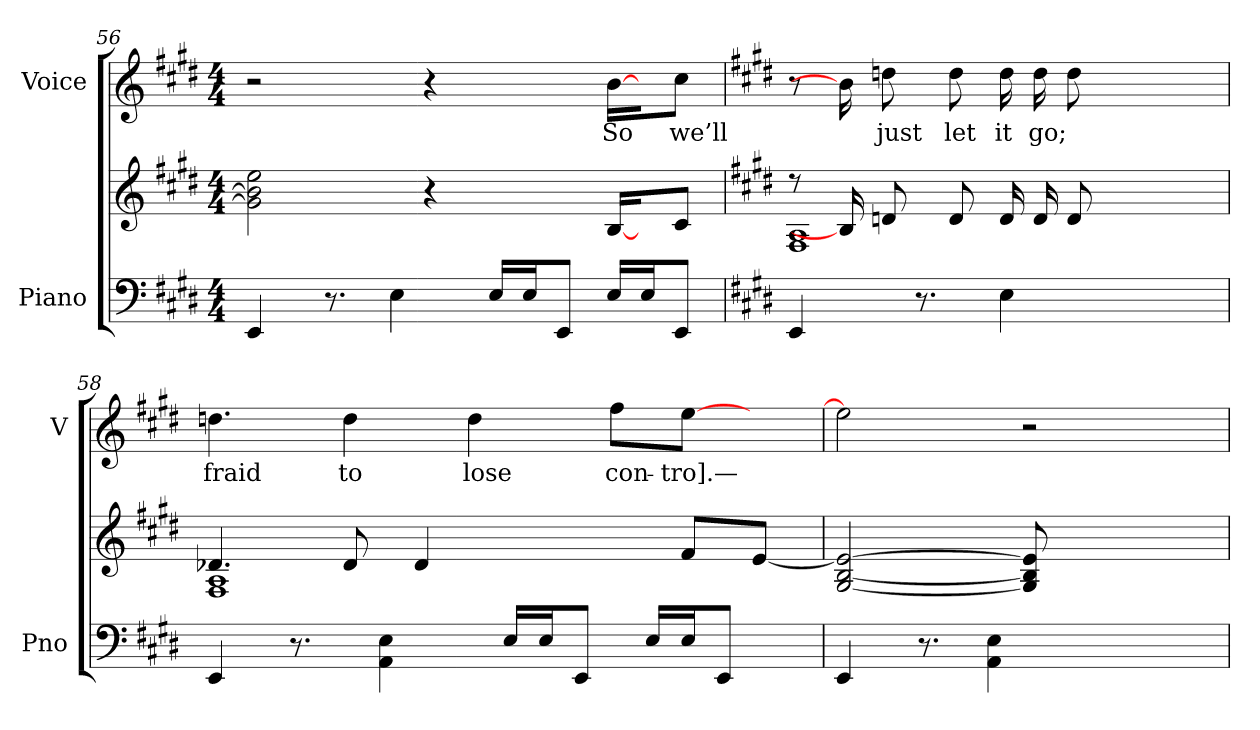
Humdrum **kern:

**kern	**kern	**kern	**text
*part2	*part2	*part1	*part1
*staff3	*staff2	*staff1	*staff1
*I"Piano	*	*I"Voice	*
*I'Pno	*	*I'V	*
*clefF4	*clefG2	*clefG2	*
*k[f#c#g#d#]	*k[f#c#g#d#]	*k[f#c#g#d#]	*
*M4/4	*M4/4	*M4/4	*
=56	=56	=56	=56
4EE/	2g#\] 2b\] 2ee\	2r	.
8.r	.	.	.
4E\	.	.	.
.	4r	4r	.
16E/LL	.	.	.
16E/J	8.ryy	8.ryy	.
8EE/J	.	.	.
!	!	!	!LO:LY:b
16E/LL	[16B/L	[16b\L	So
16E/J	16ryy	16ryy	.
!	!	!	!LO:LY:b
8EE/J	8c#/J	8cc#\J	we’ll
!!LO:PB:g=z
=57	=57	=57	=57
*k[f#c#g#d#]	*k[f#c#g#d#]	*k[f#c#g#d#]	*
*	*^	*	*
4EE/	8rdd	1F# 1A	8r	.
.	16B/L]	.	16b\L]	.
!	!	!	!	!LO:LY:b
.	8dn/	.	8ddn\	just
8.r	.	.	.	.
!	!	!	!	!LO:LY:b
.	8d/L	.	8dd\L	let
!	!	!	!	!LO:LY:b
4E\	16d/L	.	16dd\L	it
!	!	!	!	!LO:LY:b
.	16d/JJ	.	16dd\JJ	go;
.	8d/L	.	8dd\L	.
4ryy	4ryy	.	4ryy	.
16ryy	16ryy	.	16ryy	.
=58	=58	=58	=58	=58
!	!	!	!	!LO:LY:b
4EE/	4.d-X/	1F# 1A	4.ddn\	-fraid
8.r	.	.	.	.
!	!	!	!	!LO:LY:b
.	8d-/	.	4dd\	to
4AA\ 4E\	.	.	.	.
.	4d-/	.	.	.
!	!	!	!	!LO:LY:b
.	.	.	4dd\	lose
16E/LL	.	.	.	.
16E/J	2ryy	.	.	.
8EE/J	.	.	.	.
!	!	!	!	!LO:LY:b
.	.	.	8ff#\L	con-
16E/LL	.	.	.	.
!	!	!	!	!LO:LY:b
16E/J	.	8f#/L	[>8ee\J	-tro].—
8EE/J	.	.	.	.
.	.	[>8e/J	8ryy	.
16ryy	.	.	.	.
*	*v	*v	*	*
=59	=59	=59	=59
4EE/	[<2G#/ [<2B/ 2e/_>	2ee\]	.
8.r	.	.	.
4AA\ 4E\	.	.	.
.	8G#/] 8B/] 8e/]L	2r	.
.	4.ryy	.	.
4ryy	.	.	.
16ryy	.	.	.
=	=	=	=
*-	*-	*-	*-
